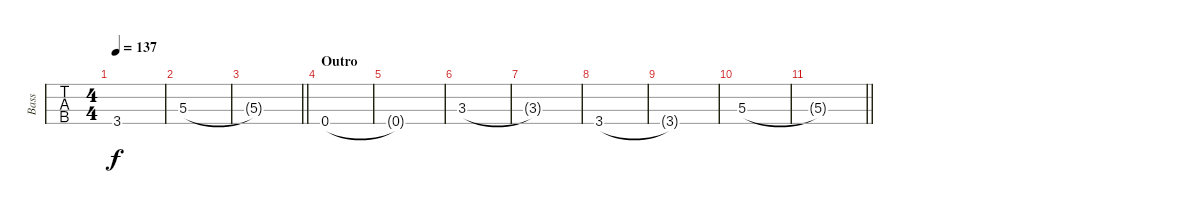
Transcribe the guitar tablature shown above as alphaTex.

\track ("Bass" "Bass") {instrument electricbassfinger}
\staff {tabs}
\tuning (Gb2 Db2 Ab1 Eb1) {hide}
\ts (4 4)
\tempo 137
\clef f4
\ks ebminor
3.4{t}.1{dy f} |
5.3.1 |
\barLineRight lightlight
5.3{t}.1 |
\section ("" "Outro")
0.4.1{volume 4} |
0.4{t}.1 |
3.3.1 |
3.3{t}.1 |
3.4.1{volume 0} |
3.4{t}.1 |
5.3.1 |
\barLineRight lightlight
5.3{t}.1
